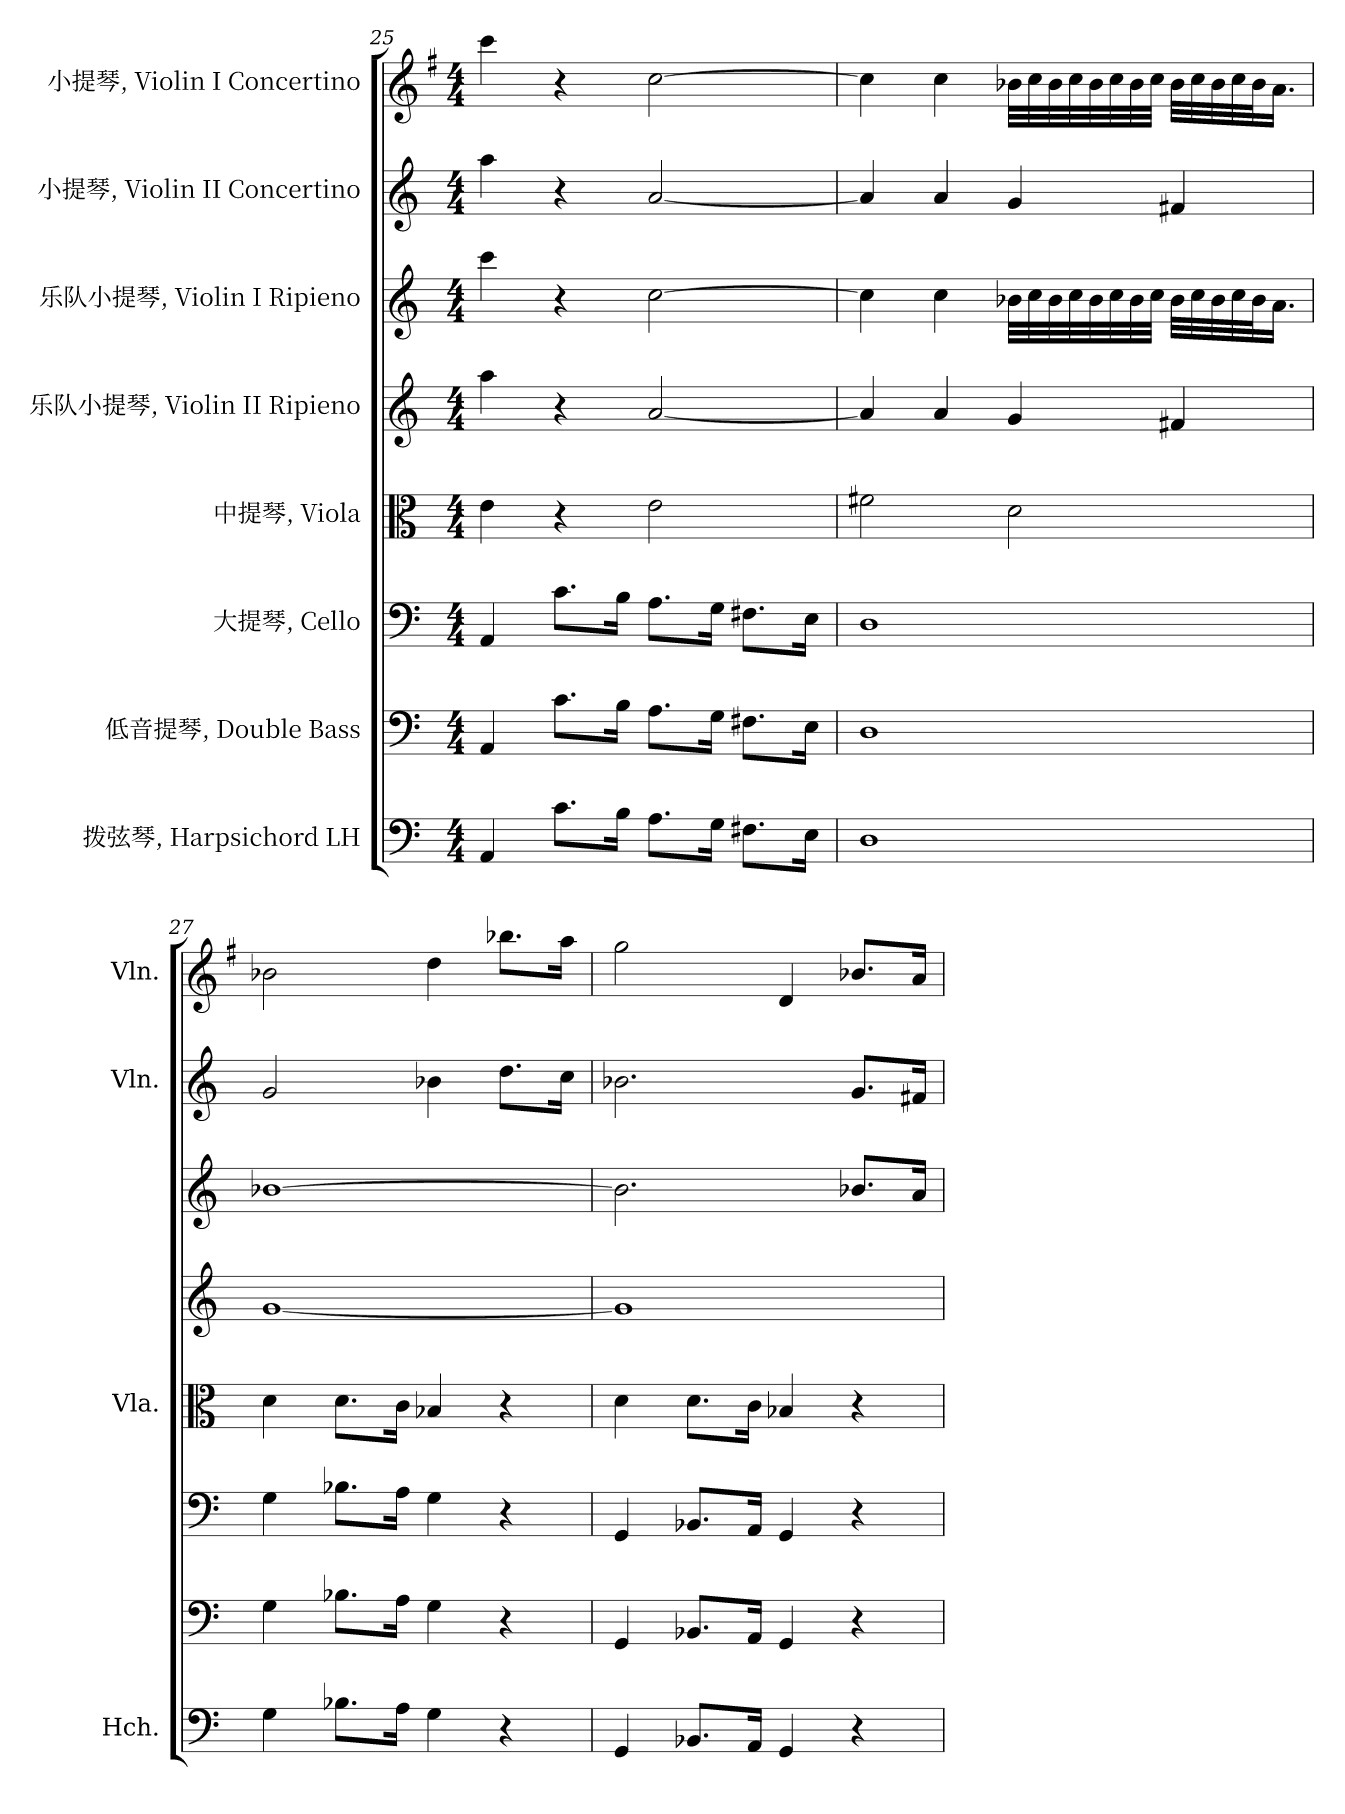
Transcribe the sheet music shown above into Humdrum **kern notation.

**kern	**kern	**kern	**kern	**kern	**kern	**kern	**kern
*part8	*part7	*part6	*part5	*part4	*part3	*part2	*part1
*staff8	*staff7	*staff6	*staff5	*staff4	*staff3	*staff2	*staff1
*I"拨弦琴, Harpsichord LH	*I"低音提琴, Double Bass	*I"大提琴, Cello	*I"中提琴, Viola	*I"乐队小提琴, Violin II Ripieno	*I"乐队小提琴, Violin I Ripieno	*I"小提琴, Violin II Concertino	*I"小提琴, Violin I Concertino
*I'Hch.	*	*	*I'Vla.	*	*	*I'Vln.	*I'Vln.
!!LO:PB:g=z
*clefF4	*clefF4	*clefF4	*clefC3	*clefG2	*clefG2	*clefG2	*clefG2
*	*ITrd7c12	*	*	*	*	*	*
*k[]	*k[]	*k[]	*k[]	*k[]	*k[]	*k[]	*k[f#]
*M4/4	*M4/4	*M4/4	*M4/4	*M4/4	*M4/4	*M4/4	*M4/4
=25	=25	=25	=25	=25	=25	=25	=25
4AA/	4AAA/	4AA/	4e\	4aa\	4ccc\	4aa\	4ccc\
8.c\L	8.C\L	8.c\L	4r	4r	4r	4r	4r
16B\Jk	16BB\Jk	16B\Jk	.	.	.	.	.
8.A\L	8.AA\L	8.A\L	2e\	[2a/	[2cc\	[2a/	[2cc\
16G\Jk	16GG\Jk	16G\Jk	.	.	.	.	.
8.F#X\L	8.FF#X\L	8.F#X\L	.	.	.	.	.
16E\Jk	16EE\Jk	16E\Jk	.	.	.	.	.
=26	=26	=26	=26	=26	=26	=26	=26
1D	1DD	1D	2f#X\	4a/]	4cc\]	4a/]	4cc\]
.	.	.	.	4a/	4cc\	4a/	4cc\
.	.	.	2d\	4g/	32b-X\LLL	4g/	32b-X\LLL
.	.	.	.	.	32cc\	.	32cc\
.	.	.	.	.	32b-\	.	32b-\
.	.	.	.	.	32cc\	.	32cc\
.	.	.	.	.	32b-\	.	32b-\
.	.	.	.	.	32cc\	.	32cc\
.	.	.	.	.	32b-\	.	32b-\
.	.	.	.	.	32cc\JJJ	.	32cc\JJJ
.	.	.	.	4f#X/	32b-\LLL	4f#X/	32b-\LLL
.	.	.	.	.	32cc\	.	32cc\
.	.	.	.	.	32b-\	.	32b-\
.	.	.	.	.	32cc\	.	32cc\
.	.	.	.	.	32b-\J	.	32b-\J
.	.	.	.	.	16.a\JJ	.	16.a\JJ
=27	=27	=27	=27	=27	=27	=27	=27
4G\	4GG\	4G\	4d\	[1g	[1b-X	2g/	2b-X\
8.B-X\L	8.BB-X\L	8.B-X\L	8.d\L	.	.	.	.
16A\Jk	16AA\Jk	16A\Jk	16c\Jk	.	.	.	.
4G\	4GG\	4G\	4B-X/	.	.	4b-X\	4dd\
4r	4r	4r	4r	.	.	8.dd\L	8.bb-X\L
.	.	.	.	.	.	16cc\Jk	16aa\Jk
!!LO:PB:g=z
=28	=28	=28	=28	=28	=28	=28	=28
4GG/	4GGG/	4GG/	4d\	1g]	2.b-\]	2.b-X\	2gg\
8.BB-X/L	8.BBB-X/L	8.BB-X/L	8.d\L	.	.	.	.
16AA/Jk	16AAA/Jk	16AA/Jk	16c\Jk	.	.	.	.
4GG/	4GGG/	4GG/	4B-X/	.	.	.	4d/
4r	4r	4r	4r	.	8.b-X/L	8.g/L	8.b-X/L
.	.	.	.	.	16a/Jk	16f#X/Jk	16a/Jk
=	=	=	=	=	=	=	=
*-	*-	*-	*-	*-	*-	*-	*-
